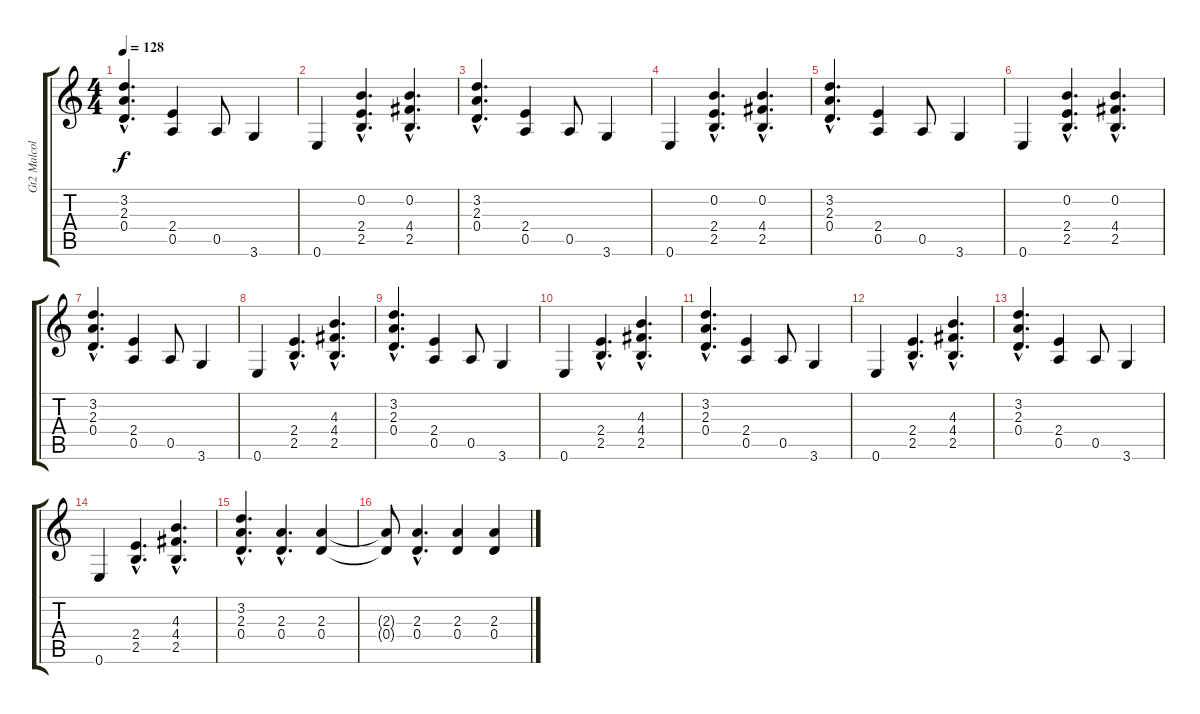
\track ("Gt2 Malcolm" "Gt2 Malcol") {instrument overdrivenguitar}
\staff {score tabs}
\tuning (E4 B3 G3 D3 A2 E2) {hide}
\ts (4 4)
\tempo 128
\clef g2
\ks c
(3.2{hac} 2.3{hac} 0.4{hac}).4{d dy f} (2.4 0.5).4 0.5.8 3.6.4 |
0.6.4 (0.2{hac} 2.4{hac} 2.5{hac}).4{d} (0.2{hac} 4.4{hac} 2.5{hac}).4{d} |
(3.2{hac} 2.3{hac} 0.4{hac}).4{d} (2.4 0.5).4 0.5.8 3.6.4 |
0.6.4 (0.2{hac} 2.4{hac} 2.5{hac}).4{d} (0.2{hac} 4.4{hac} 2.5{hac}).4{d} |
(3.2{hac} 2.3{hac} 0.4{hac}).4{d} (2.4 0.5).4 0.5.8 3.6.4 |
0.6.4 (0.2{hac} 2.4{hac} 2.5{hac}).4{d} (0.2{hac} 4.4{hac} 2.5{hac}).4{d} |
(3.2{hac} 2.3{hac} 0.4{hac}).4{d} (2.4 0.5).4 0.5.8 3.6.4 |
0.6.4 (2.4{hac} 2.5{hac}).4{d} (4.3{hac} 4.4{hac} 2.5{hac}).4{d} |
(3.2{hac} 2.3{hac} 0.4{hac}).4{d} (2.4 0.5).4 0.5.8 3.6.4 |
0.6.4 (2.4{hac} 2.5{hac}).4{d} (4.3{hac} 4.4{hac} 2.5{hac}).4{d} |
(3.2{hac} 2.3{hac} 0.4{hac}).4{d} (2.4 0.5).4 0.5.8 3.6.4 |
0.6.4 (2.4{hac} 2.5{hac}).4{d} (4.3{hac} 4.4{hac} 2.5{hac}).4{d} |
(3.2{hac} 2.3{hac} 0.4{hac}).4{d} (2.4 0.5).4 0.5.8 3.6.4 |
0.6.4 (2.4{hac} 2.5{hac}).4{d} (4.3{hac} 4.4{hac} 2.5{hac}).4{d} |
(3.2{hac} 2.3{hac} 0.4{hac}).4{d} (2.3{hac} 0.4{hac}).4{d} (2.3 0.4).4 |
(2.3{t} 0.4{t}).8 (2.3{hac} 0.4{hac}).4{d} (2.3 0.4).4 (2.3 0.4).4
